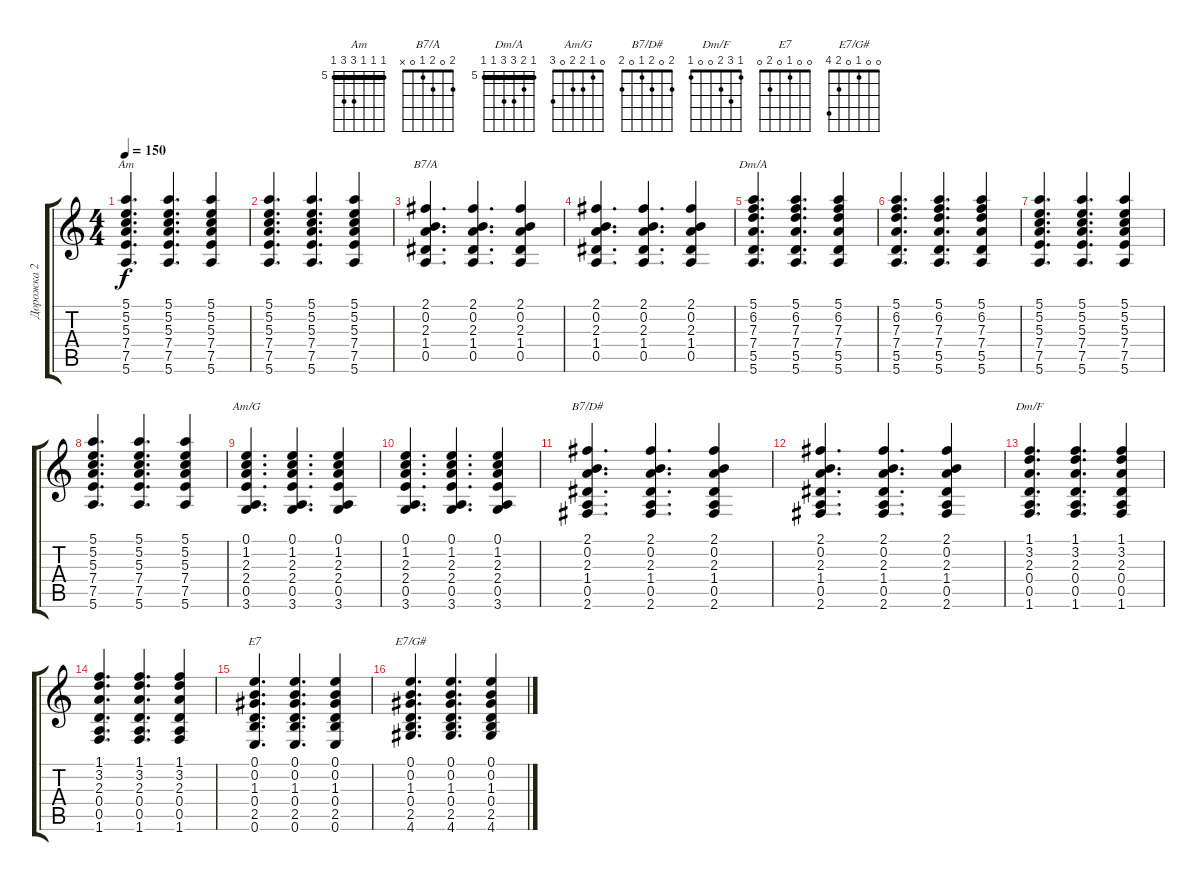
\track ("Дорожка 2" "Дорожка 2") {instrument acousticguitarnylon}
\staff {score tabs}
\tuning (E4 B3 G3 D3 A2 E2) {hide}
\chord ("Am" 5 5 5 7 7 5) {firstfret 5 barre 5}
\chord ("B7/A" 2 0 2 1 0 x)
\chord ("Dm/A" 5 6 7 7 5 5) {firstfret 5 barre 5}
\chord ("Am/G" 0 1 2 2 0 3)
\chord ("B7/D#" 2 0 2 1 0 2)
\chord ("Dm/F" 1 3 2 0 0 1)
\chord ("E7" 0 0 1 0 2 0)
\chord ("E7/G#" 0 0 1 0 2 4)
\ts (4 4)
\tempo 150
\clef g2
\ks c
(5.1 5.2 5.3 7.4 7.5 5.6).4{d ch "Am" dy f} (5.1 5.2 5.3 7.4 7.5 5.6).4{d} (5.1 5.2 5.3 7.4 7.5 5.6).4 |
(5.1 5.2 5.3 7.4 7.5 5.6).4{d} (5.1 5.2 5.3 7.4 7.5 5.6).4{d} (5.1 5.2 5.3 7.4 7.5 5.6).4 |
(2.1 0.2 2.3 1.4 0.5).4{d ch "B7/A"} (2.1 0.2 2.3 1.4 0.5).4{d} (2.1 0.2 2.3 1.4 0.5).4 |
(2.1 0.2 2.3 1.4 0.5).4{d} (2.1 0.2 2.3 1.4 0.5).4{d} (2.1 0.2 2.3 1.4 0.5).4 |
(5.1 6.2 7.3 7.4 5.5 5.6).4{d ch "Dm/A"} (5.1 6.2 7.3 7.4 5.5 5.6).4{d} (5.1 6.2 7.3 7.4 5.5 5.6).4 |
(5.1 6.2 7.3 7.4 5.5 5.6).4{d} (5.1 6.2 7.3 7.4 5.5 5.6).4{d} (5.1 6.2 7.3 7.4 5.5 5.6).4 |
(5.1 5.2 5.3 7.4 7.5 5.6).4{d} (5.1 5.2 5.3 7.4 7.5 5.6).4{d} (5.1 5.2 5.3 7.4 7.5 5.6).4 |
(5.1 5.2 5.3 7.4 7.5 5.6).4{d} (5.1 5.2 5.3 7.4 7.5 5.6).4{d} (5.1 5.2 5.3 7.4 7.5 5.6).4 |
(0.1 1.2 2.3 2.4 0.5 3.6).4{d ch "Am/G"} (0.1 1.2 2.3 2.4 0.5 3.6).4{d} (0.1 1.2 2.3 2.4 0.5 3.6).4 |
(0.1 1.2 2.3 2.4 0.5 3.6).4{d} (0.1 1.2 2.3 2.4 0.5 3.6).4{d} (0.1 1.2 2.3 2.4 0.5 3.6).4 |
(2.1 0.2 2.3 1.4 0.5 2.6).4{d ch "B7/D#"} (2.1 0.2 2.3 1.4 0.5 2.6).4{d} (2.1 0.2 2.3 1.4 0.5 2.6).4 |
(2.1 0.2 2.3 1.4 0.5 2.6).4{d} (2.1 0.2 2.3 1.4 0.5 2.6).4{d} (2.1 0.2 2.3 1.4 0.5 2.6).4 |
(1.1 3.2 2.3 0.4 0.5 1.6).4{d ch "Dm/F"} (1.1 3.2 2.3 0.4 0.5 1.6).4{d} (1.1 3.2 2.3 0.4 0.5 1.6).4 |
(1.1 3.2 2.3 0.4 0.5 1.6).4{d} (1.1 3.2 2.3 0.4 0.5 1.6).4{d} (1.1 3.2 2.3 0.4 0.5 1.6).4 |
(0.1 0.2 1.3 0.4 2.5 0.6).4{d ch "E7"} (0.1 0.2 1.3 0.4 2.5 0.6).4{d} (0.1 0.2 1.3 0.4 2.5 0.6).4 |
(0.1 0.2 1.3 0.4 2.5 4.6).4{d ch "E7/G#"} (0.1 0.2 1.3 0.4 2.5 4.6).4{d} (0.1 0.2 1.3 0.4 2.5 4.6).4
